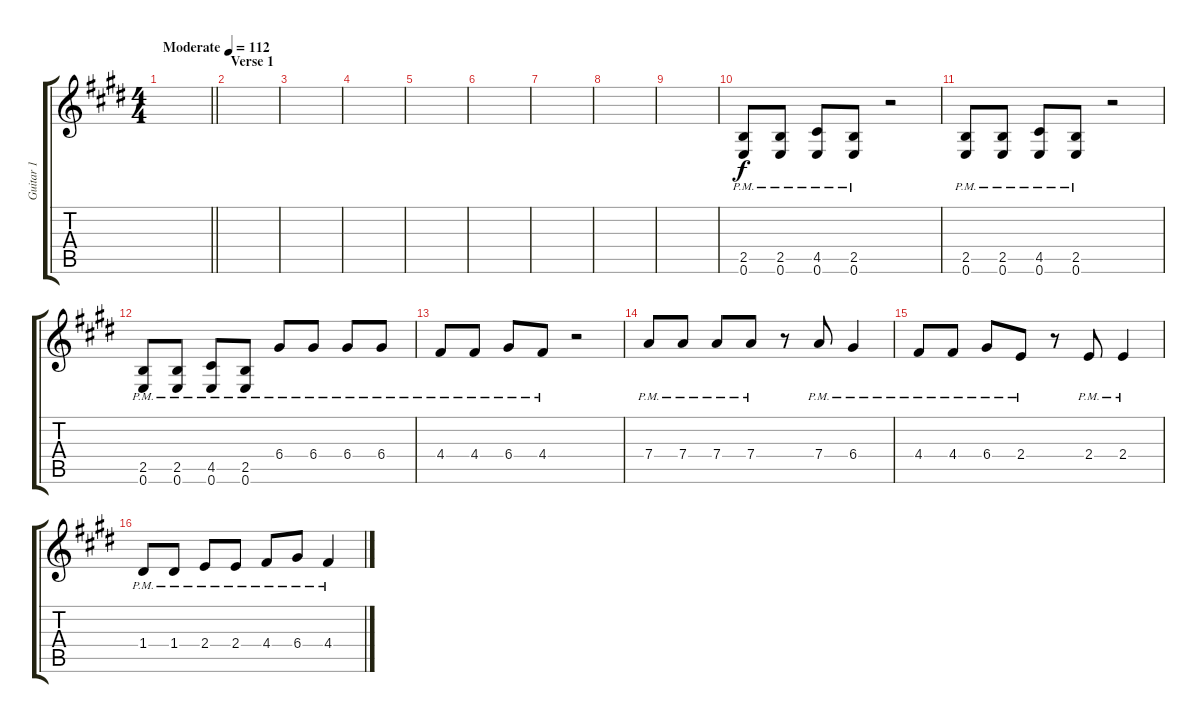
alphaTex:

\track ("Guitar 1" "Guitar 1") {instrument distortionguitar}
\staff {score tabs}
\tuning (E4 B3 G3 D3 A2 E2) {hide}
\ts (4 4)
\tempo (112 "Moderate")
\clef g2
\barLineRight lightlight
\ks e
|
\section ("" "Verse 1")
|
|
|
|
|
|
|
|
(2.5{pm} 0.6{pm}).8 (2.5{pm} 0.6{pm}).8 (4.5{pm} 0.6{pm}).8 (2.5{pm} 0.6{pm}).8 r.2 |
(2.5{pm} 0.6{pm}).8 (2.5{pm} 0.6{pm}).8 (4.5{pm} 0.6{pm}).8 (2.5{pm} 0.6{pm}).8 r.2 |
(2.5{pm} 0.6{pm}).8 (2.5{pm} 0.6{pm}).8 (4.5{pm} 0.6{pm}).8 (2.5{pm} 0.6{pm}).8 6.4{pm}.8 6.4{pm}.8 6.4{pm}.8 6.4{pm}.8 |
4.4{pm}.8 4.4{pm}.8 6.4{pm}.8 4.4{pm}.8 r.2 |
7.4{pm}.8 7.4{pm}.8 7.4{pm}.8 7.4{pm}.8 r.8 7.4{pm}.8 6.4{pm}.4 |
4.4{pm}.8 4.4{pm}.8 6.4{pm}.8 2.4{pm}.8 r.8 2.4{pm}.8 2.4{pm}.4 |
1.4{pm}.8 1.4{pm}.8 2.4{pm}.8 2.4{pm}.8 4.4{pm}.8 6.4{pm}.8 4.4{pm}.4
